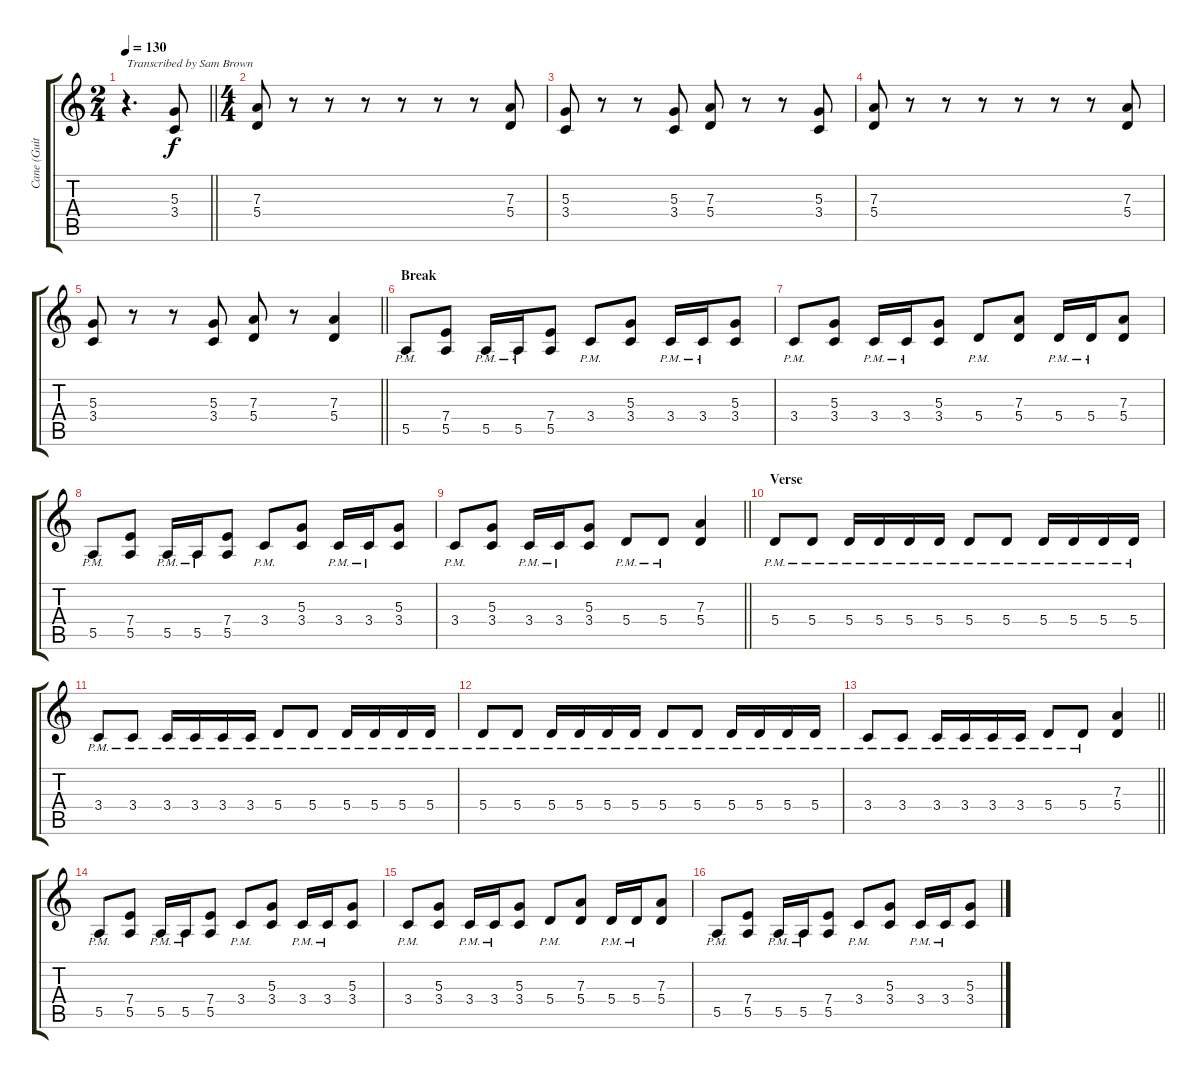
\track ("Cane (Guitar)" "Cane (Guit") {instrument distortionguitar}
\staff {score tabs}
\tuning (B3 Gb3 D3 A2 E2 B1) {hide}
\ts (2 4)
\tempo 130
\clef g2
\barLineRight lightlight
\ks c
r.4{d txt "Transcribed by Sam Brown" dy f instrument distortionguitar} (5.3 3.4).8 |
\ts (4 4)
\section ("" "")
(7.3 5.4).8 r.8 r.8 r.8 r.8 r.8 r.8 (7.3 5.4).8 |
(5.3 3.4).8 r.8 r.8 (5.3 3.4).8 (7.3 5.4).8 r.8 r.8 (5.3 3.4).8 |
(7.3 5.4).8 r.8 r.8 r.8 r.8 r.8 r.8 (7.3 5.4).8 |
\barLineRight lightlight
(5.3 3.4).8 r.8 r.8 (5.3 3.4).8 (7.3 5.4).8 r.8 (7.3 5.4).4 |
\section ("" "Break")
5.5{pm}.8 (7.4 5.5).8 5.5{pm}.16 5.5{pm}.16 (7.4 5.5).8 3.4{pm}.8 (5.3 3.4).8 3.4{pm}.16 3.4{pm}.16 (5.3 3.4).8 |
3.4{pm}.8 (5.3 3.4).8 3.4{pm}.16 3.4{pm}.16 (5.3 3.4).8 5.4{pm}.8 (7.3 5.4).8 5.4{pm}.16 5.4{pm}.16 (7.3 5.4).8 |
5.5{pm}.8 (7.4 5.5).8 5.5{pm}.16 5.5{pm}.16 (7.4 5.5).8 3.4{pm}.8 (5.3 3.4).8 3.4{pm}.16 3.4{pm}.16 (5.3 3.4).8 |
\barLineRight lightlight
3.4{pm}.8 (5.3 3.4).8 3.4{pm}.16 3.4{pm}.16 (5.3 3.4).8 5.4{pm}.8 5.4{pm}.8 (7.3 5.4).4 |
\section ("" "Verse")
5.4{pm}.8 5.4{pm}.8 5.4{pm}.16 5.4{pm}.16 5.4{pm}.16 5.4{pm}.16 5.4{pm}.8 5.4{pm}.8 5.4{pm}.16 5.4{pm}.16 5.4{pm}.16 5.4{pm}.16 |
3.4{pm}.8 3.4{pm}.8 3.4{pm}.16 3.4{pm}.16 3.4{pm}.16 3.4{pm}.16 5.4{pm}.8 5.4{pm}.8 5.4{pm}.16 5.4{pm}.16 5.4{pm}.16 5.4{pm}.16 |
5.4{pm}.8 5.4{pm}.8 5.4{pm}.16 5.4{pm}.16 5.4{pm}.16 5.4{pm}.16 5.4{pm}.8 5.4{pm}.8 5.4{pm}.16 5.4{pm}.16 5.4{pm}.16 5.4{pm}.16 |
\barLineRight lightlight
3.4{pm}.8 3.4{pm}.8 3.4{pm}.16 3.4{pm}.16 3.4{pm}.16 3.4{pm}.16 5.4{pm}.8 5.4{pm}.8 (7.3 5.4).4 |
\section ("" "")
5.5{pm}.8 (7.4 5.5).8 5.5{pm}.16 5.5{pm}.16 (7.4 5.5).8 3.4{pm}.8 (5.3 3.4).8 3.4{pm}.16 3.4{pm}.16 (5.3 3.4).8 |
3.4{pm}.8 (5.3 3.4).8 3.4{pm}.16 3.4{pm}.16 (5.3 3.4).8 5.4{pm}.8 (7.3 5.4).8 5.4{pm}.16 5.4{pm}.16 (7.3 5.4).8 |
5.5{pm}.8 (7.4 5.5).8 5.5{pm}.16 5.5{pm}.16 (7.4 5.5).8 3.4{pm}.8 (5.3 3.4).8 3.4{pm}.16 3.4{pm}.16 (5.3 3.4).8
